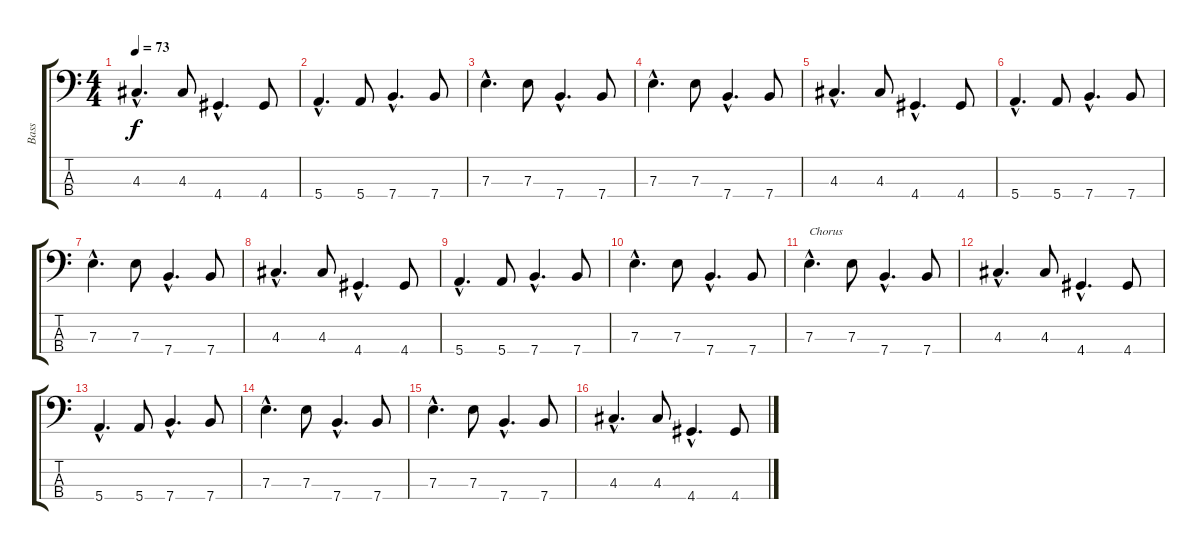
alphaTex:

\track ("Bass" "Bass") {instrument electricbassfinger}
\staff {score tabs}
\tuning (G2 D2 A1 E1) {hide}
\ts (4 4)
\tempo 73
\clef f4
\ks c
4.3{hac}.4{d dy f} 4.3.8 4.4{hac}.4{d} 4.4.8 |
5.4{hac}.4{d} 5.4.8 7.4{hac}.4{d} 7.4.8 |
7.3{hac}.4{d} 7.3.8 7.4{hac}.4{d} 7.4.8 |
7.3{hac}.4{d} 7.3.8 7.4{hac}.4{d} 7.4.8 |
4.3{hac}.4{d} 4.3.8 4.4{hac}.4{d} 4.4.8 |
5.4{hac}.4{d} 5.4.8 7.4{hac}.4{d} 7.4.8 |
7.3{hac}.4{d} 7.3.8 7.4{hac}.4{d} 7.4.8 |
4.3{hac}.4{d} 4.3.8 4.4{hac}.4{d} 4.4.8 |
5.4{hac}.4{d} 5.4.8 7.4{hac}.4{d} 7.4.8 |
7.3{hac}.4{d} 7.3.8 7.4{hac}.4{d} 7.4.8 |
7.3{hac}.4{d txt "Chorus"} 7.3.8 7.4{hac}.4{d} 7.4.8 |
4.3{hac}.4{d} 4.3.8 4.4{hac}.4{d} 4.4.8 |
5.4{hac}.4{d} 5.4.8 7.4{hac}.4{d} 7.4.8 |
7.3{hac}.4{d} 7.3.8 7.4{hac}.4{d} 7.4.8 |
7.3{hac}.4{d} 7.3.8 7.4{hac}.4{d} 7.4.8 |
4.3{hac}.4{d} 4.3.8 4.4{hac}.4{d} 4.4.8
